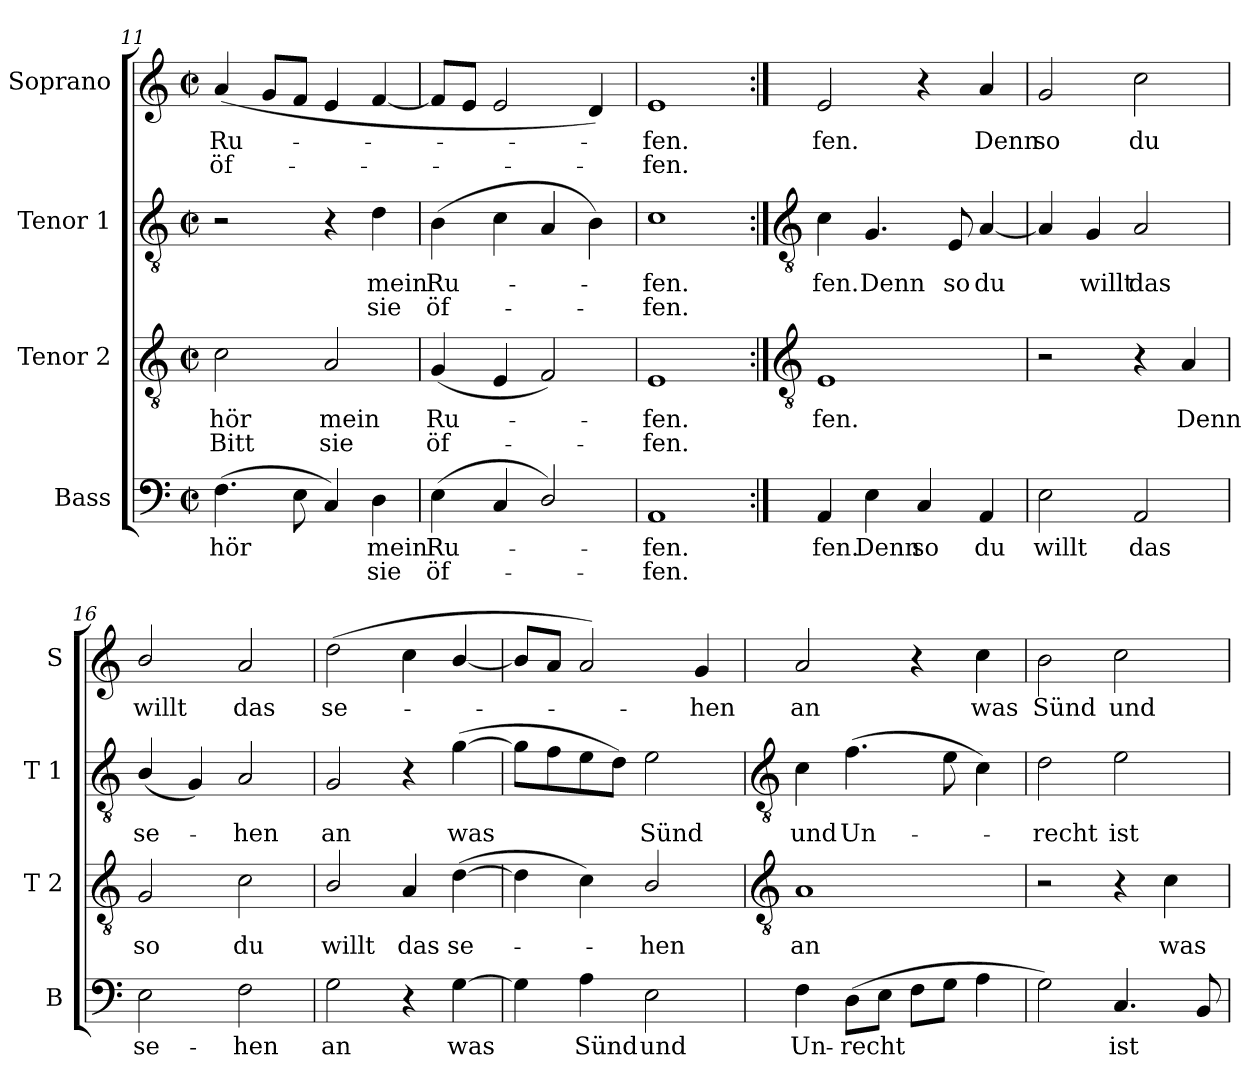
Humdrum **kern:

**kern	**text	**text	**kern	**text	**text	**kern	**text	**text	**kern	**text	**text
*part4	*part4	*part4	*part3	*part3	*part3	*part2	*part2	*part2	*part1	*part1	*part1
*staff4	*staff4	*staff4	*staff3	*staff3	*staff3	*staff2	*staff2	*staff2	*staff1	*staff1	*staff1
*I"Bass	*	*	*I"Tenor 2	*	*	*I"Tenor 1	*	*	*I"Soprano	*	*
*I'B	*	*	*I'T 2	*	*	*I'T 1	*	*	*I'S	*	*
*clefF4	*	*	*clefGv2	*	*	*clefGv2	*	*	*clefG2	*	*
*k[]	*	*	*k[]	*	*	*k[]	*	*	*k[]	*	*
*C:	*	*	*C:	*	*	*C:	*	*	*C:	*	*
*M2/2	*	*	*M2/2	*	*	*M2/2	*	*	*M2/2	*	*
*met(c|)	*	*	*met(c|)	*	*	*met(c|)	*	*	*met(c|)	*	*
=11	=11	=11	=11	=11	=11	=11	=11	=11	=11	=11	=11
!	!LO:LY:b	!	!	!LO:LY:b	!LO:LY:b	!	!	!	!	!LO:LY:b	!LO:LY:b
(>4.F	hör	.	2c	hör	Bitt	2r	.	.	(<4a	Ru-	öf-
.	.	.	.	.	.	.	.	.	8gL	.	.
8E	.	.	.	.	.	.	.	.	8fJ	.	.
!	!	!	!	!LO:LY:b	!LO:LY:b	!	!	!	!	!	!
4C)	.	.	2A	mein	sie	4r	.	.	4e	.	.
!	!LO:LY:b	!LO:LY:b	!	!	!	!	!LO:LY:b	!LO:LY:b	!	!	!
4D	mein	sie	.	.	.	4d	mein	sie	[4f	.	.
=12	=12	=12	=12	=12	=12	=12	=12	=12	=12	=12	=12
!	!LO:LY:b	!LO:LY:b	!	!LO:LY:b	!LO:LY:b	!	!LO:LY:b	!LO:LY:b	!	!	!
(<4E	Ru-	öf-	(<4G	Ru-	öf-	(>4B	Ru-	öf-	8fL]	.	.
.	.	.	.	.	.	.	.	.	8eJ	.	.
4C	.	.	4E	.	.	4c	.	.	2e	.	.
2D/)	.	.	2F)	.	.	4A	.	.	.	.	.
.	.	.	.	.	.	4B)	.	.	4d)	.	.
=13	=13	=13	=13	=13	=13	=13	=13	=13	=13	=13	=13
!	!LO:LY:b	!LO:LY:b	!	!LO:LY:b	!LO:LY:b	!	!LO:LY:b	!LO:LY:b	!	!LO:LY:b	!LO:LY:b
1AA	fen.	fen.	1E	fen.	fen.	1c	fen.	fen.	1e	-fen.	fen.
!!LO:LB:g=z
=14:|!	=14:|!	=14:|!	=14:|!	=14:|!	=14:|!	=14:|!	=14:|!	=14:|!	=14:|!	=14:|!	=14:|!
*	*	*	*clefGv2	*	*	*clefGv2	*	*	*	*	*
!	!LO:LY:b	!	!	!LO:LY:b	!	!	!LO:LY:b	!	!	!LO:LY:b	!
4AA	fen.	.	1E	fen.	.	4c	fen.	.	2e	fen.	.
!	!LO:LY:b	!	!	!	!	!	!LO:LY:b	!	!	!	!
4E	Denn	.	.	.	.	4.G	Denn	.	.	.	.
!	!LO:LY:b	!	!	!	!	!	!	!	!	!	!
4C	so	.	.	.	.	.	.	.	4r	.	.
!	!	!	!	!	!	!	!LO:LY:b	!	!	!	!
.	.	.	.	.	.	8E	so	.	.	.	.
!	!LO:LY:b	!	!	!	!	!	!LO:LY:b	!	!	!LO:LY:b	!
4AA	du	.	.	.	.	[4A	du	.	4a	Denn	.
=15	=15	=15	=15	=15	=15	=15	=15	=15	=15	=15	=15
!	!LO:LY:b	!	!	!	!	!	!	!	!	!LO:LY:b	!
2E	willt	.	2r	.	.	4A]	.	.	2g	so	.
!	!	!	!	!	!	!	!LO:LY:b	!	!	!	!
.	.	.	.	.	.	4G	willt	.	.	.	.
!	!LO:LY:b	!	!	!	!	!	!LO:LY:b	!	!	!LO:LY:b	!
2AA	das	.	4r	.	.	2A	das	.	2cc	du	.
!	!	!	!	!LO:LY:b	!	!	!	!	!	!	!
.	.	.	4A	Denn	.	.	.	.	.	.	.
=16	=16	=16	=16	=16	=16	=16	=16	=16	=16	=16	=16
!	!LO:LY:b	!	!	!LO:LY:b	!	!	!LO:LY:b	!	!	!LO:LY:b	!
2E	se-	.	2G	so	.	(<4B/	se-	.	2b/	willt	.
.	.	.	.	.	.	4G/)	.	.	.	.	.
!	!LO:LY:b	!	!	!LO:LY:b	!	!	!LO:LY:b	!	!	!LO:LY:b	!
2F	-hen	.	2c	du	.	2A	hen	.	2a	das	.
=17	=17	=17	=17	=17	=17	=17	=17	=17	=17	=17	=17
!	!LO:LY:b	!	!	!LO:LY:b	!	!	!LO:LY:b	!	!	!LO:LY:b	!
2G	an	.	2B/	willt	.	2G	an	.	(<2dd	se-	.
!	!	!	!	!LO:LY:b	!	!	!	!	!	!	!
4r	.	.	4A	das	.	4r	.	.	4cc	.	.
!	!LO:LY:b	!	!	!LO:LY:b	!	!	!LO:LY:b	!	!	!	!
[4G	was	.	(>[4d	se-	.	(>[4g	was	.	[4b/	.	.
=18	=18	=18	=18	=18	=18	=18	=18	=18	=18	=18	=18
4G]	.	.	4d]	.	.	8gL]	.	.	8bL]	.	.
.	.	.	.	.	.	8f	.	.	8aJ	.	.
!	!LO:LY:b	!	!	!	!	!	!	!	!	!	!
4A	Sünd	.	4c)	.	.	8e	.	.	2a)	.	.
.	.	.	.	.	.	8dJ)	.	.	.	.	.
!	!LO:LY:b	!	!	!LO:LY:b	!	!	!LO:LY:b	!	!	!	!
2E	und	.	2B/	hen	.	2e	Sünd	.	.	.	.
!	!	!	!	!	!	!	!	!	!	!LO:LY:b	!
.	.	.	.	.	.	.	.	.	4g	hen	.
!!LO:LB:g=z
=19	=19	=19	=19	=19	=19	=19	=19	=19	=19	=19	=19
*	*	*	*clefGv2	*	*	*clefGv2	*	*	*	*	*
!	!LO:LY:b	!	!	!LO:LY:b	!	!	!LO:LY:b	!	!	!LO:LY:b	!
4F	Un-	.	1A	an	.	4c	und	.	2a	an	.
!	!LO:LY:b	!	!	!	!	!	!LO:LY:b	!	!	!	!
(>8DL	-recht	.	.	.	.	(>4.f	Un-	.	.	.	.
8EJ	.	.	.	.	.	.	.	.	.	.	.
8FL	.	.	.	.	.	.	.	.	4r	.	.
8GJ	.	.	.	.	.	8e	.	.	.	.	.
!	!	!	!	!	!	!	!	!	!	!LO:LY:b	!
4A	.	.	.	.	.	4c)	.	.	4cc	was	.
=20	=20	=20	=20	=20	=20	=20	=20	=20	=20	=20	=20
!	!	!	!	!	!	!	!LO:LY:b	!	!	!LO:LY:b	!
2G)	.	.	2r	.	.	2d	recht	.	2b	Sünd	.
!	!LO:LY:b	!	!	!	!	!	!LO:LY:b	!	!	!LO:LY:b	!
4.C	ist	.	4r	.	.	2e	ist	.	2cc	und	.
!	!	!	!	!LO:LY:b	!	!	!	!	!	!	!
.	.	.	4c	was	.	.	.	.	.	.	.
8BB	.	.	.	.	.	.	.	.	.	.	.
=	=	=	=	=	=	=	=	=	=	=	=
*-	*-	*-	*-	*-	*-	*-	*-	*-	*-	*-	*-
